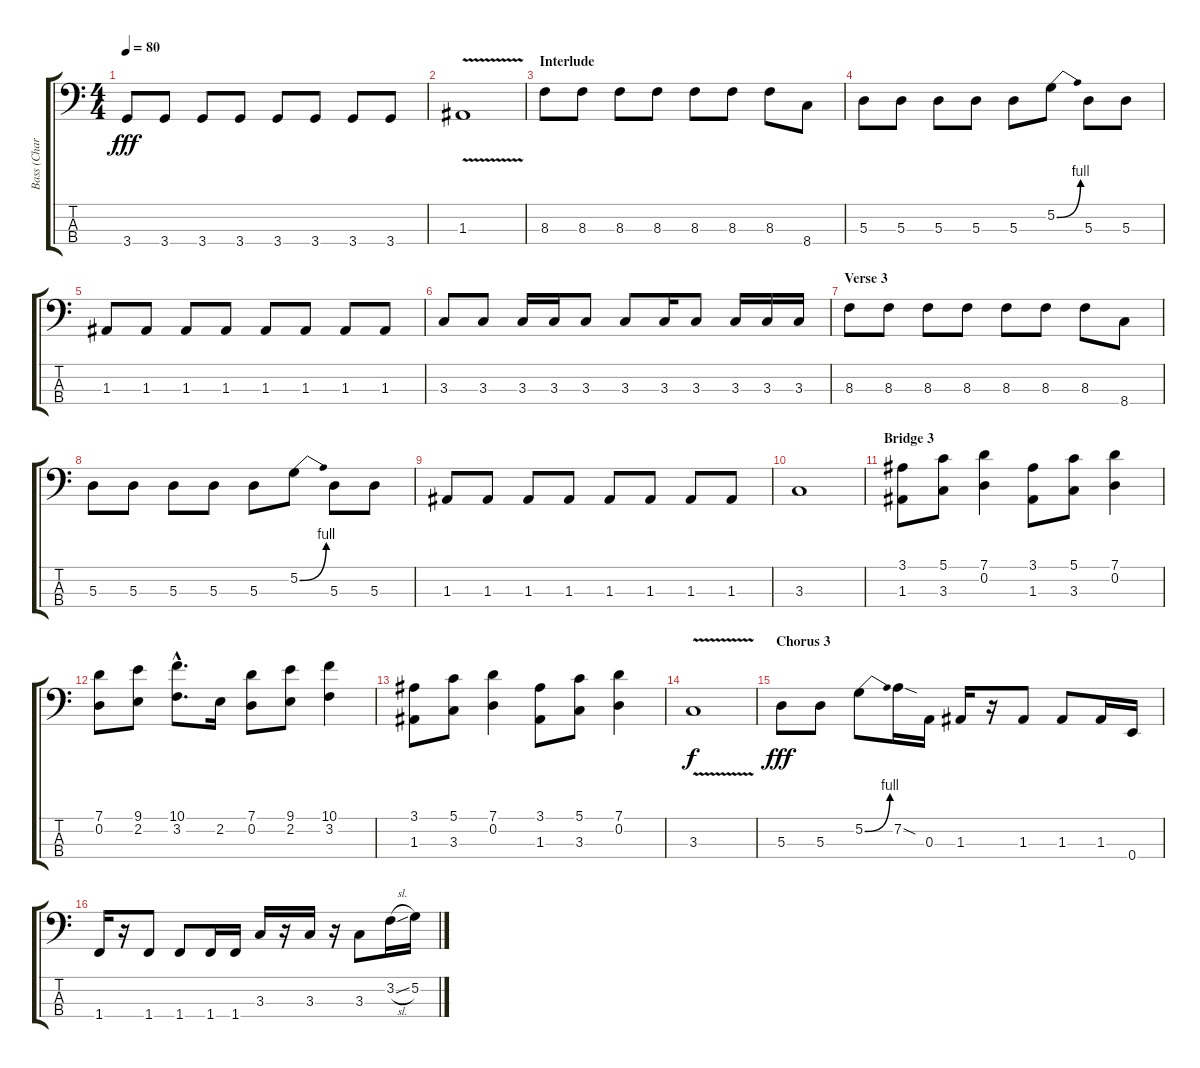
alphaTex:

\track ("Bass (Charlie Moniz)" "Bass (Char") {instrument electricbasspick}
\staff {score tabs}
\tuning (G2 D2 A1 E1) {hide}
\ts (4 4)
\tempo 80
\clef f4
\ks c
3.4.8{dy fff} 3.4.8 3.4.8 3.4.8 3.4.8 3.4.8 3.4.8 3.4.8 |
1.3{v}.1 |
\section ("" "Interlude")
8.3.8 8.3.8 8.3.8 8.3.8 8.3.8 8.3.8 8.3.8 8.4.8 |
5.3.8 5.3.8 5.3.8 5.3.8 5.3.8 5.2{be (bend 0 0 60 4)}.8 5.3.8 5.3.8 |
1.3.8 1.3.8 1.3.8 1.3.8 1.3.8 1.3.8 1.3.8 1.3.8 |
3.3.8 3.3.8 3.3.16 3.3.16 3.3.8 3.3.8 3.3.16 3.3.8 3.3.16 3.3.16 3.3.16 |
\section ("" "Verse 3")
8.3.8 8.3.8 8.3.8 8.3.8 8.3.8 8.3.8 8.3.8 8.4.8 |
5.3.8 5.3.8 5.3.8 5.3.8 5.3.8 5.2{be (bend 0 0 60 4)}.8 5.3.8 5.3.8 |
1.3.8 1.3.8 1.3.8 1.3.8 1.3.8 1.3.8 1.3.8 1.3.8 |
3.3.1 |
\section ("" "Bridge 3")
(3.1 1.3).8 (5.1 3.3).8 (7.1 0.2).4 (3.1 1.3).8 (5.1 3.3).8 (7.1 0.2).4 |
(7.1 0.2).8 (9.1 2.2).8 (10.1{hac} 3.2{hac}).8{d} 2.2.16 (7.1 0.2).8 (9.1 2.2).8 (10.1 3.2).4 |
(3.1 1.3).8 (5.1 3.3).8 (7.1 0.2).4 (3.1 1.3).8 (5.1 3.3).8 (7.1 0.2).4 |
3.3{v}.1{dy f} |
\section ("" "Chorus 3")
5.3.8{dy fff} 5.3.8 5.2{be (bend 0 0 60 4)}.8 7.2{sod}.16 0.3.16 1.3.16 r.16 1.3.8 1.3.8 1.3.16 0.4.16 |
1.4.16 r.16 1.4.8 1.4.8 1.4.16 1.4.16 3.3.16 r.16 3.3.16 r.16 3.3.8 3.2{sl}.16 5.2.16
